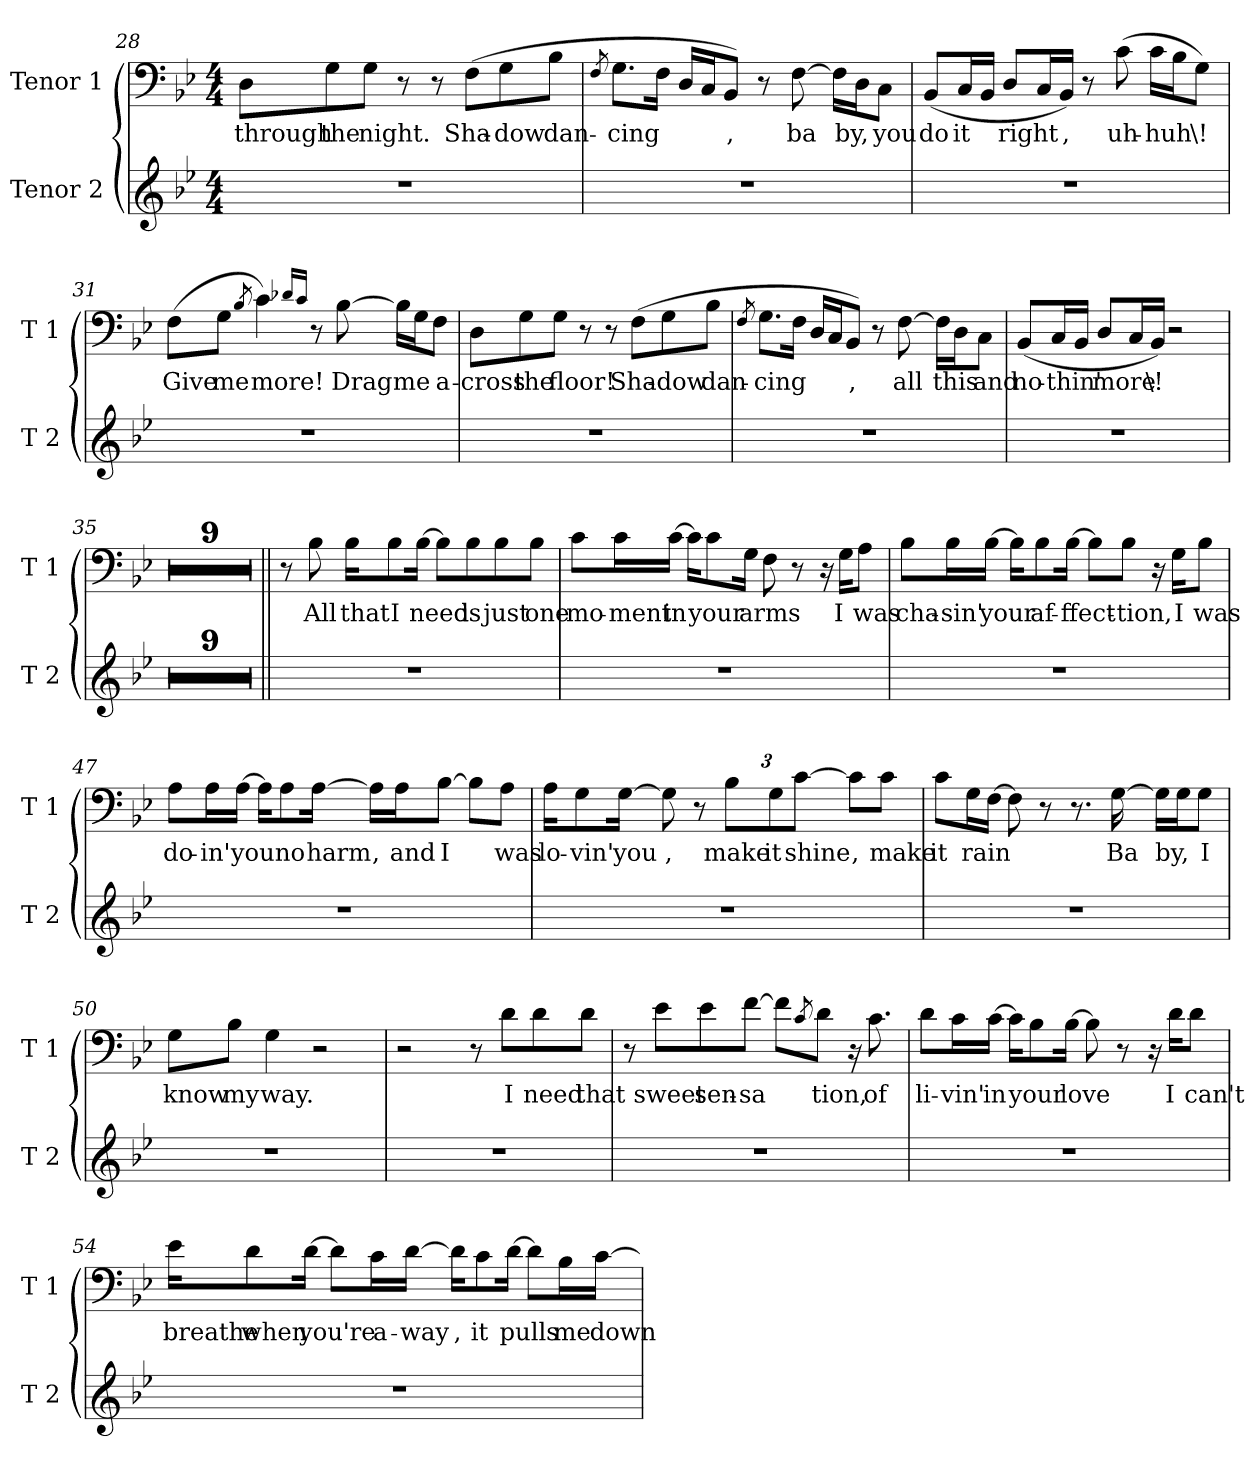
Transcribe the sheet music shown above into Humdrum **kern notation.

**kern	**kern	**text
*part2	*part1	*part1
*staff2	*staff1	*staff1
*I"Tenor 2	*I"Tenor 1	*
*I'T 2	*I'T 1	*
*clefG2	*clefF4	*
*k[b-e-]	*k[b-e-]	*
*g:	*g:	*
*M4/4	*M4/4	*
=28	=28	=28
!	!	!LO:LY:b
1r	8D\L	through
!	!	!LO:LY:b
.	8G\	the
!	!	!LO:LY:b
.	8G\J	night.
.	8r	.
.	8r	.
!	!	!LO:LY:b
.	(>8F\L	Sha-
!	!	!LO:LY:b
.	8G\	-dow
!	!	!LO:LY:b
.	8B-\J	dan-
!!LO:LB:g=z
=29	=29	=29
.	8qF/	.
!	!	!LO:LY:b
1r	8.G\L	-cing
.	16F\Jk	.
.	16D/LL	.
.	16C/J	.
!	!	!LO:LY:b
.	8BB-/J)	,
.	8r	.
!	!	!LO:LY:b
.	[8F\	ba
.	16F\LL]	.
!	!	!LO:LY:b
.	16D\J	by,
!	!	!LO:LY:b
.	8C\J	you
=30	=30	=30
!	!	!LO:LY:b
1r	(<8BB-/L	do
!	!	!LO:LY:b
.	16C/L	it
.	16BB-/JJ	.
!	!	!LO:LY:b
.	8D/L	right
.	16C/L	.
!	!	!LO:LY:b
.	16BB-/JJ)	,
.	8r	.
!	!	!LO:LY:b
.	(>8c\	uh-
!	!	!LO:LY:b
.	16c\LL	-huh
.	16B-\J	.
!	!	!LO:LY:b
.	8G\J)	\!
=31	=31	=31
!	!	!LO:LY:b
1r	(>8F\L	Give
!	!	!LO:LY:b
.	8G\J	me
.	8qB-/	.
!	!	!LO:LY:b
.	4c\)	more!
.	16qd-X/LL	.
.	16qc/JJ	.
.	8r	.
!	!	!LO:LY:b
.	[8B-\	Drag
.	16B-\LL]	.
!	!	!LO:LY:b
.	16G\J	me
!	!	!LO:LY:b
.	8F\J	a-
!!LO:LB:g=z
=32	=32	=32
!	!	!LO:LY:b
1r	8D\L	-cross
!	!	!LO:LY:b
.	8G\	the
!	!	!LO:LY:b
.	8G\J	floor!
.	8r	.
.	8r	.
!	!	!LO:LY:b
.	(>8F\L	Sha-
!	!	!LO:LY:b
.	8G\	-dow
!	!	!LO:LY:b
.	8B-\J	dan-
=33	=33	=33
.	8qF/	.
!	!	!LO:LY:b
1r	8.G\L	-cing
.	16F\Jk	.
.	16D/LL	.
.	16C/J	.
!	!	!LO:LY:b
.	8BB-/J)	,
.	8r	.
!	!	!LO:LY:b
.	[8F\	all
.	16F\LL]	.
!	!	!LO:LY:b
.	16D\J	this
!	!	!LO:LY:b
.	8C\J	and
=34	=34	=34
!	!	!LO:LY:b
1r	(<8BB-/L	no-
!	!	!LO:LY:b
.	16C/L	-thin'
.	16BB-/JJ	.
!	!	!LO:LY:b
.	8D/L	more
.	16C/L	.
!	!	!LO:LY:b
.	16BB-/JJ)	\!
.	2r	.
=35	=35	=35
1r	1r	.
=36	=36	=36
1r	1r	.
!!LO:LB:g=z
=37	=37	=37
1r	1r	.
=38	=38	=38
1r	1r	.
=39	=39	=39
1r	1r	.
=40	=40	=40
1r	1r	.
=41	=41	=41
1r	1r	.
=42	=42	=42
1r	1r	.
=43	=43	=43
1r	1r	.
!!LO:LB:g=z
=44||	=44||	=44||
1r	8r	.
!	!	!LO:LY:b
.	8B-\	All
!	!	!LO:LY:b
.	16B-\KL	that
!	!	!LO:LY:b
.	8B-\	I
!	!	!LO:LY:b
.	[16B-\Jk	need
.	8B-\L]	.
!	!	!LO:LY:b
.	8B-\	is
!	!	!LO:LY:b
.	8B-\	just
!	!	!LO:LY:b
.	8B-\J	one
=45	=45	=45
!	!	!LO:LY:b
1r	8c\L	mo-
!	!	!LO:LY:b
.	16c\L	-ment
!	!	!LO:LY:b
.	[16c\JJ	in
.	16c\KL]	.
!	!	!LO:LY:b
.	8c\	your
!	!	!LO:LY:b
.	16G\Jk	arms
.	8F\	.
!	!	!LO:LY:b
.	8r	,
.	16r	.
!	!	!LO:LY:b
.	16G\KL	I
!	!	!LO:LY:b
.	8A\J	was
=46	=46	=46
!	!	!LO:LY:b
1r	8B-\L	cha-
!	!	!LO:LY:b
.	16B-\L	-sin'
!	!	!LO:LY:b
.	[16B-\JJ	your
.	16B-\KL]	.
!	!	!LO:LY:b
.	8B-\	af-
!	!	!LO:LY:b
.	[16B-\Jk	-ffect-
.	8B-\L]	.
!	!	!LO:LY:b
.	8B-\J	-tion,
.	16r	.
!	!	!LO:LY:b
.	16G\KL	I
!	!	!LO:LY:b
.	8B-\J	was
!!LO:LB:g=z
=47	=47	=47
!	!	!LO:LY:b
1r	8A\L	do-
!	!	!LO:LY:b
.	16A\L	-in'
!	!	!LO:LY:b
.	[16A\JJ	you
.	16A\KL]	.
!	!	!LO:LY:b
.	8A\	no
!	!	!LO:LY:b
.	[16A\Jk	harm
!	!	!LO:LY:b
.	16A\LL]	,
!	!	!LO:LY:b
.	16A\J	and
!	!	!LO:LY:b
.	[8B-\J	I
.	8B-\L]	.
!	!	!LO:LY:b
.	8A\J	was
=48	=48	=48
!	!	!LO:LY:b
1r	16A\KL	lo-
!	!	!LO:LY:b
.	8G\	-vin'
!	!	!LO:LY:b
.	[16G\Jk	you
!	!	!LO:LY:b
.	8G\]	,
.	8r	.
!	!	!LO:LY:b
.	12B-\L	make
!	!	!LO:LY:b
.	12G\	it
!	!	!LO:LY:b
.	[12c\J	shine
!	!	!LO:LY:b
.	8c\L]	,
!	!	!LO:LY:b
.	8c\J	make
=49	=49	=49
!	!	!LO:LY:b
1r	8c\L	it
!	!	!LO:LY:b
.	16G\L	rain
.	[16F\JJ	.
!	!	!LO:LY:b
.	8F\]	.
.	8r	.
.	8.r	.
!	!	!LO:LY:b
.	[16G\	Ba
.	16G\LL]	.
!	!	!LO:LY:b
.	16G\J	by,
!	!	!LO:LY:b
.	8G\J	I
!!LO:LB:g=z
=50	=50	=50
!	!	!LO:LY:b
1r	8G\L	know
!	!	!LO:LY:b
.	8B-\J	my
!	!	!LO:LY:b
.	4G\	way.
.	2r	.
=51	=51	=51
1r	2r	.
.	8r	.
!	!	!LO:LY:b
.	8d\L	I
!	!	!LO:LY:b
.	8d\	need
!	!	!LO:LY:b
.	8d\J	that
=52	=52	=52
1r	8r	.
!	!	!LO:LY:b
.	8e-\L	sweet
!	!	!LO:LY:b
.	8e-\	sen-
!	!	!LO:LY:b
.	[8f\J	-sa
.	8f\L]	.
.	8qc/	.
!	!	!LO:LY:b
.	8d\J	tion,
.	16r	.
!	!	!LO:LY:b
.	8.c\	of
=53	=53	=53
!	!	!LO:LY:b
1r	8d\L	li-
!	!	!LO:LY:b
.	16c\L	-vin'
!	!	!LO:LY:b
.	[16c\JJ	in
.	16c\KL]	.
!	!	!LO:LY:b
.	8B-\	your
!	!	!LO:LY:b
.	[16B-\Jk	love
!	!	!LO:LY:b
.	8B-\]	.
.	8r	.
.	16r	.
!	!	!LO:LY:b
.	16d\KL	I
!	!	!LO:LY:b
.	8d\J	can't
!!LO:LB:g=z
=54	=54	=54
!	!	!LO:LY:b
1r	16e-\KL	breathe
!	!	!LO:LY:b
.	8d\	when
!	!	!LO:LY:b
.	[16d\Jk	you're
.	8d\L]	.
!	!	!LO:LY:b
.	16c\L	a-
!	!	!LO:LY:b
.	[16d\JJ	-way
!	!	!LO:LY:b
.	16d\KL]	,
!	!	!LO:LY:b
.	8c\	it
!	!	!LO:LY:b
.	[16d\Jk	pulls
.	8d\L]	.
!	!	!LO:LY:b
.	16B-\L	me
!	!	!LO:LY:b
.	[16c\JJ	down
=	=	=
*-	*-	*-
